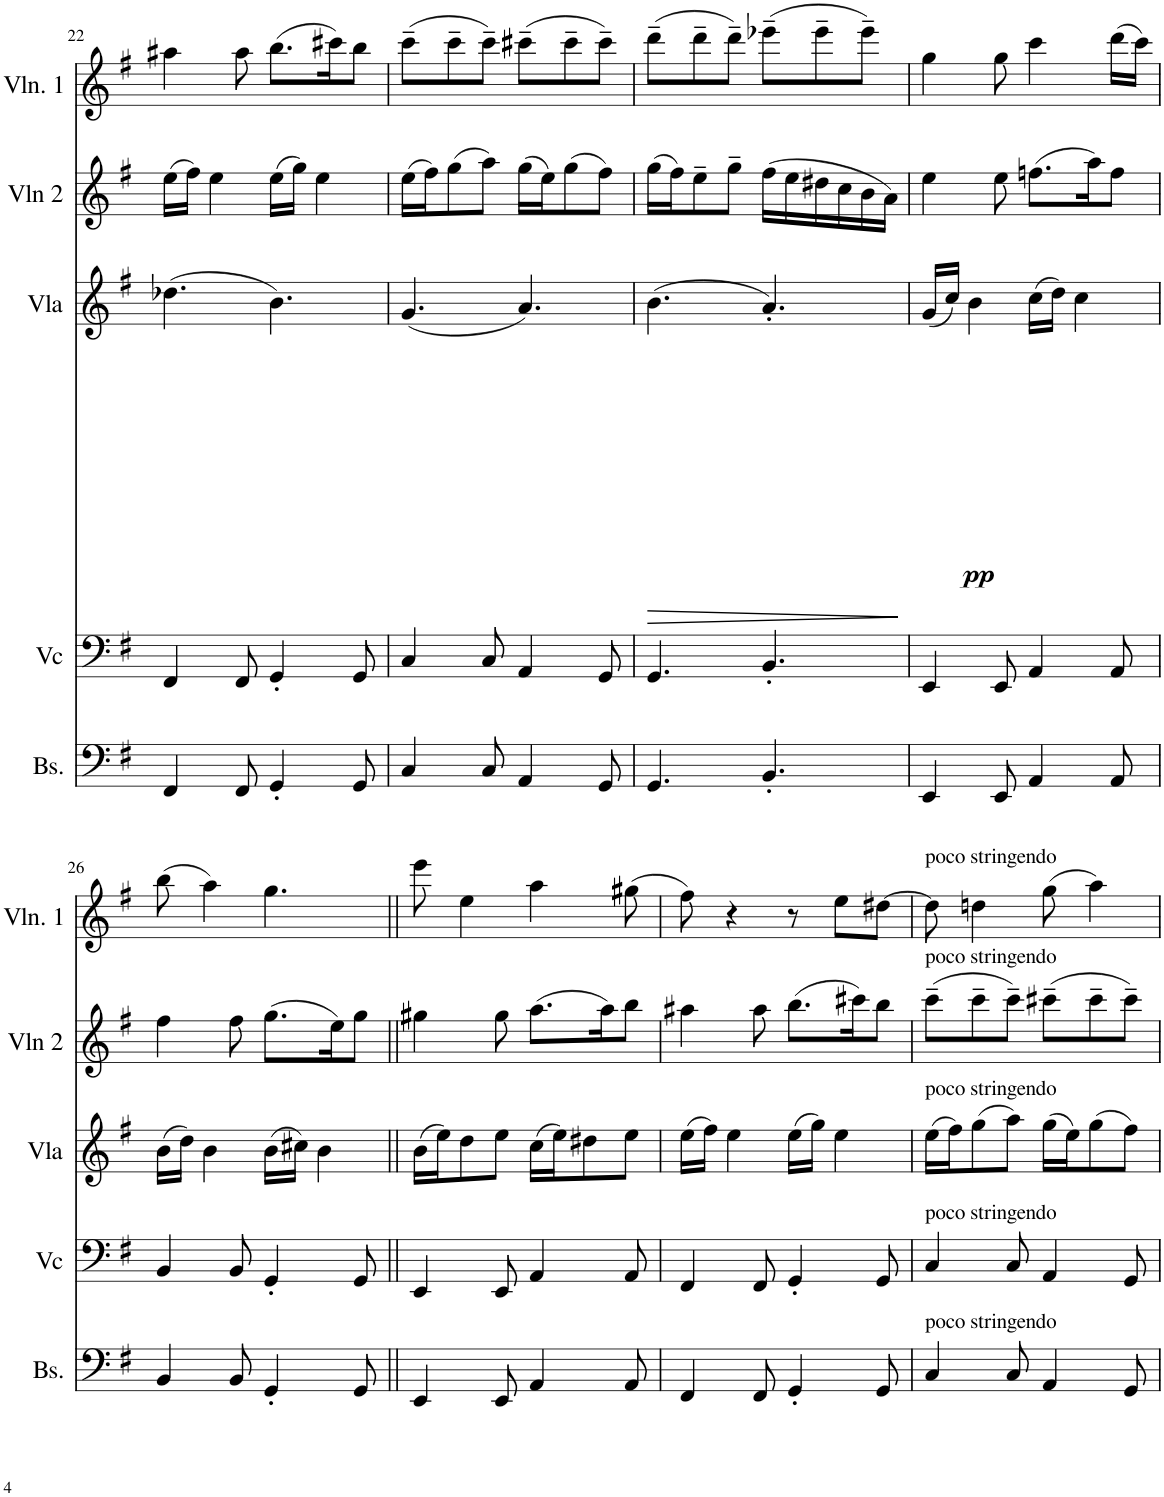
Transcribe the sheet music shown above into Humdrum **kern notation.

**kern	**kern	**kern	**dynam	**kern	**kern
*part5	*part4	*part3	*part3	*part2	*part1
*staff5	*staff4	*staff3	*staff3	*staff2	*staff1
*I"Bass	*I"Cello	*I"Viola	*	*I"Violin 2	*I"Violin 1
*I'Bs.	*	*I'Vla	*	*I'Vln 2	*I'Vln. 1
!!LO:PB:g=z
*clefF4	*clefF4	*clefG2	*	*clefG2	*clefG2
*k[f#]	*k[f#]	*k[f#]	*	*k[f#]	*k[f#]
*M6/8	*M6/8	*M6/8	*	*M6/8	*M6/8
=22	=22	=22	=22	=22	=22
4FF#/	4FF#/	(4.dd-X\	.	(16ee\LL	4aa#X\
.	.	.	.	16ff#\JJ)	.
.	.	.	.	4ee\	.
8FF#/	8FF#/	.	.	.	8aa#\
4GG'/	4GG'/	4.b\)	.	(16ee\LL	(8.bb\L
.	.	.	.	16gg\JJ)	.
.	.	.	.	4ee\	.
.	.	.	.	.	16ccc#X\K)
8GG/	8GG/	.	.	.	8bb\J
=23	=23	=23	=23	=23	=23
4C/	4C/	(4.g/	.	(16ee\LL	(8ccc~\L
.	.	.	.	16ff#\J)	.
.	.	.	.	(8gg\	8ccc~\
8C/	8C/	.	.	8aa\J)	8ccc~\J)
4AA/	4AA/	4.a/)	.	(16gg\LL	(8ccc#X~\L
.	.	.	.	16ee\J)	.
.	.	.	.	(8gg\	8ccc#~\
8GG/	8GG/	.	.	8ff#\J)	8ccc#~\J)
=24	=24	=24	=24	=24	=24
!	!	!	!LO:HP:b	!	!
4.GG/	4.GG/	(4.b\	>	(16gg\LL	(8ddd~\L
.	.	.	.	16ff#\J)	.
.	.	.	.	8ee~\	8ddd~\
.	.	.	.	8gg~\J	8ddd~\J)
4.BB'/	4.BB'/	4.a'/)	.	(16ff#\LL	(8eee-X~\L
.	.	.	.	16ee\	.
.	.	.	.	16dd#X\	8eee-~\
.	.	.	.	16cc\	.
.	.	.	.	16b\	8eee-~\J)
.	.	.	.	16a\JJ)	.
.	.	.	]	.	.
=25	=25	=25	=25	=25	=25
4EE/	4EE/	(16g/LL	.	4ee\	4gg\
!	!	!	!LO:DY:b	!	!
.	.	16cc/JJ)	pp	.	.
.	.	4b\	.	.	.
8EE/	8EE/	.	.	8ee\	8gg\
4AA/	4AA/	(16cc\LL	.	(8.ffn\L	4ccc\
.	.	16dd\JJ)	.	.	.
.	.	4cc\	.	.	.
.	.	.	.	16aa\K)	.
8AA/	8AA/	.	.	8ff\J	(16ddd\LL
.	.	.	.	.	16ccc\JJ)
!!LO:LB:g=z
=26	=26	=26	=26	=26	=26
4BB/	4BB/	(16b\LL	.	4ff#\	(8bb\
.	.	16dd\JJ)	.	.	.
.	.	4b\	.	.	4aa\)
8BB/	8BB/	.	.	8ff#\	.
4GG'/	4GG'/	(16b\LL	.	(8.gg\L	4.gg\
.	.	16cc#X\JJ)	.	.	.
.	.	4b\	.	.	.
.	.	.	.	16ee\K)	.
8GG/	8GG/	.	.	8gg\J	.
=27||	=27||	=27||	=27||	=27||	=27||
4EE/	4EE/	(16b\LL	.	4gg#X\	8eee\
.	.	16ee\J)	.	.	.
.	.	8dd\	.	.	4ee\
8EE/	8EE/	8ee\J	.	8gg#\	.
4AA/	4AA/	(16cc\LL	.	(8.aa\L	4aa\
.	.	16ee\J)	.	.	.
.	.	8dd#X\	.	.	.
.	.	.	.	16aa\K)	.
8AA/	8AA/	8ee\J	.	8bb\J	(8gg#X\
=28	=28	=28	=28	=28	=28
4FF#/	4FF#/	(16ee\LL	.	4aa#X\	8ff#\)
.	.	16ff#\JJ)	.	.	.
.	.	4ee\	.	.	4r
8FF#/	8FF#/	.	.	8aa#\	.
4GG'/	4GG'/	(16ee\LL	.	(8.bb\L	8r
.	.	16gg\JJ)	.	.	.
.	.	4ee\	.	.	8ee\L
.	.	.	.	16ccc#X\K)	.
8GG/	8GG/	.	.	8bb\J	[8dd#X\J
=29	=29	=29	=29	=29	=29
!	!	!	!	!	!LO:TX:a:t=poco stringendo
!	!	!	!	!LO:TX:a:t=poco stringendo	!
!	!	!LO:TX:a:t=poco stringendo	!	!	!
!	!LO:TX:a:t=poco stringendo	!	!	!	!
!LO:TX:a:t=poco stringendo	!	!	!	!	!
4C/	4C/	(16ee\LL	.	(8ccc~\L	8dd#\]
.	.	16ff#\J)	.	.	.
.	.	(8gg\	.	8ccc~\	4ddn\
8C/	8C/	8aa\J)	.	8ccc~\J)	.
4AA/	4AA/	(16gg\LL	.	(8ccc#X~\L	(8gg\
.	.	16ee\J)	.	.	.
.	.	(8gg\	.	8ccc#~\	4aa\)
8GG/	8GG/	8ff#\J)	.	8ccc#~\J)	.
=	=	=	=	=	=
*-	*-	*-	*-	*-	*-
